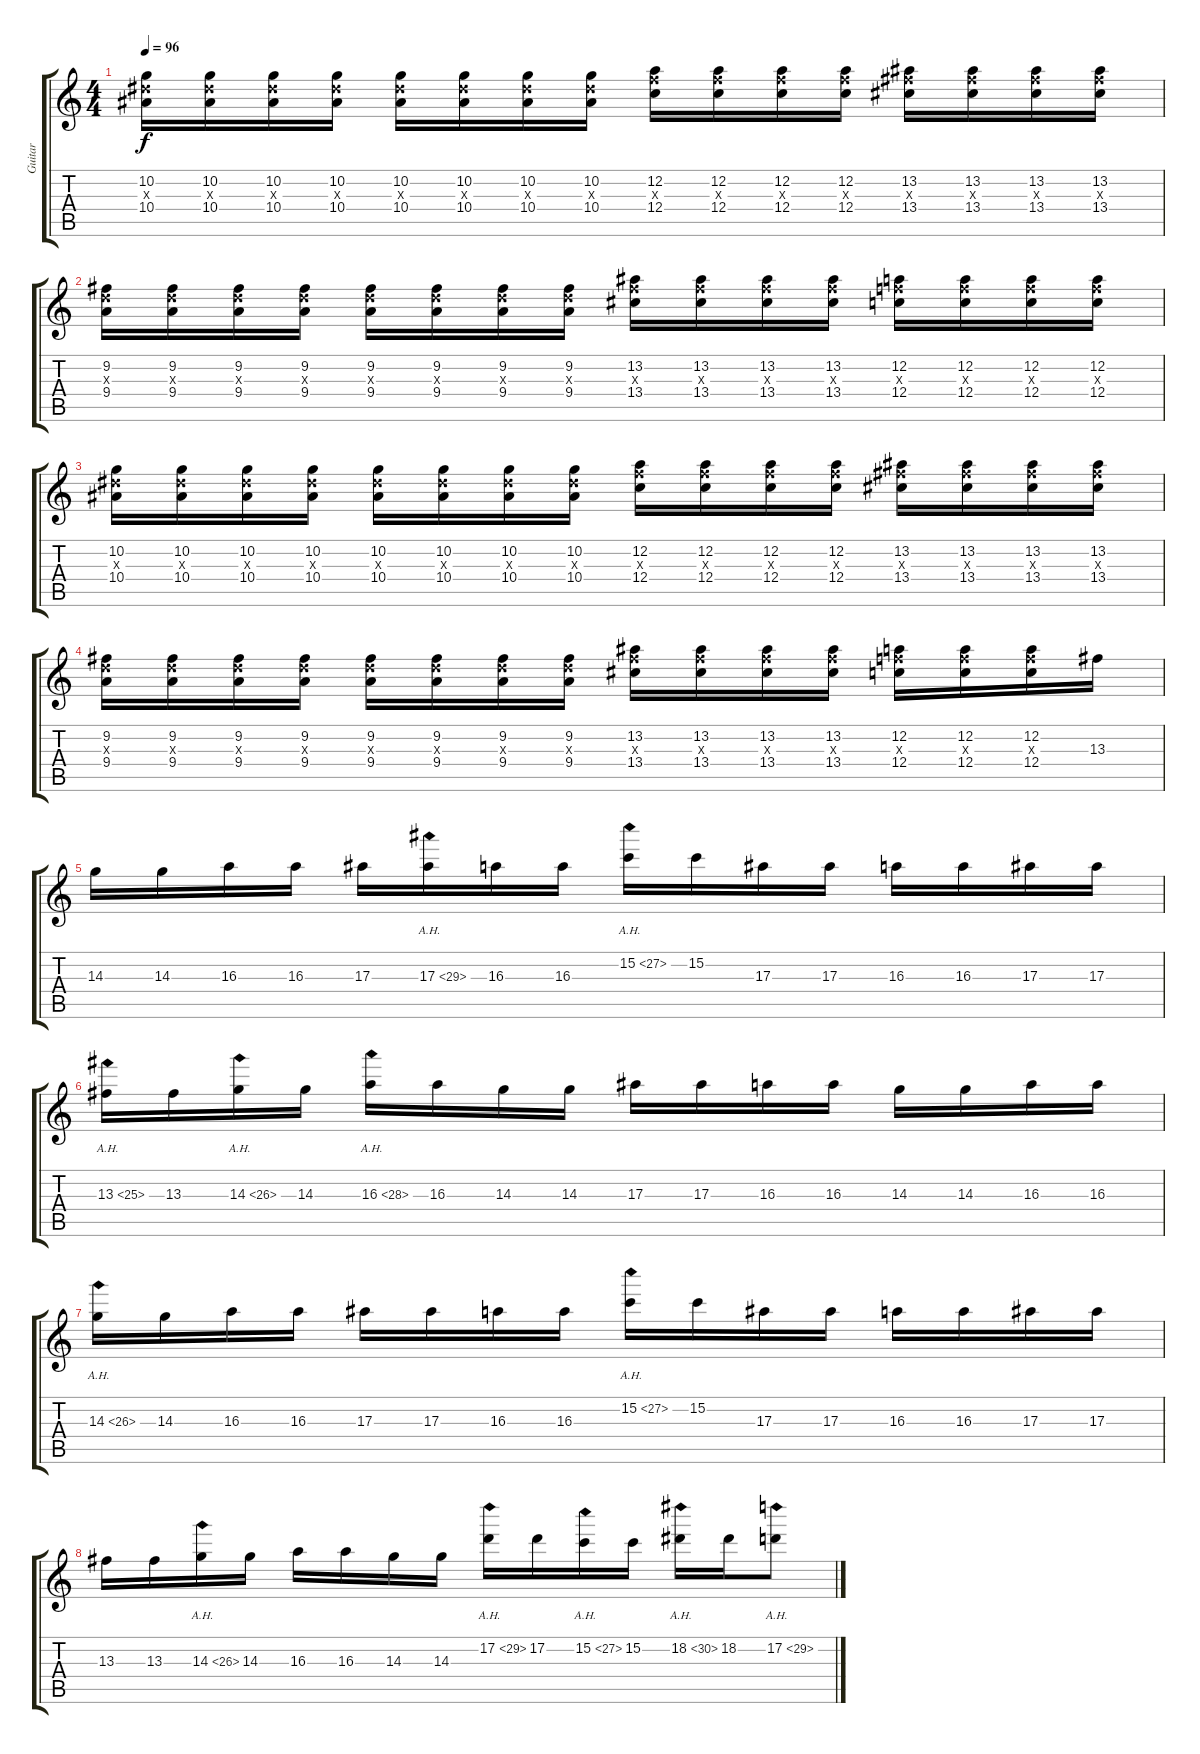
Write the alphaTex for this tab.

\track ("Guitar" "Guitar") {instrument distortionguitar}
\staff {score tabs}
\tuning (D4 A3 F3 C3 G2 C2) {hide}
\ts (4 4)
\tempo 96
\clef g2
\ks c
(10.2 10.3{x} 10.4).16{dy f} (10.2 10.3{x} 10.4).16 (10.2 10.3{x} 10.4).16 (10.2 10.3{x} 10.4).16 (10.2 10.3{x} 10.4).16 (10.2 10.3{x} 10.4).16 (10.2 10.3{x} 10.4).16 (10.2 10.3{x} 10.4).16 (12.2 12.3{x} 12.4).16 (12.2 12.3{x} 12.4).16 (12.2 12.3{x} 12.4).16 (12.2 12.3{x} 12.4).16 (13.2 13.3{x} 13.4).16 (13.2 13.3{x} 13.4).16 (13.2 13.3{x} 13.4).16 (13.2 13.3{x} 13.4).16 |
(9.2 9.3{x} 9.4).16 (9.2 9.3{x} 9.4).16 (9.2 9.3{x} 9.4).16 (9.2 9.3{x} 9.4).16 (9.2 9.3{x} 9.4).16 (9.2 9.3{x} 9.4).16 (9.2 9.3{x} 9.4).16 (9.2 9.3{x} 9.4).16 (13.2 13.3{x} 13.4).16 (13.2 13.3{x} 13.4).16 (13.2 13.3{x} 13.4).16 (13.2 13.3{x} 13.4).16 (12.2 12.3{x} 12.4).16 (12.2 12.3{x} 12.4).16 (12.2 12.3{x} 12.4).16 (12.2 12.3{x} 12.4).16 |
(10.2 10.3{x} 10.4).16 (10.2 10.3{x} 10.4).16 (10.2 10.3{x} 10.4).16 (10.2 10.3{x} 10.4).16 (10.2 10.3{x} 10.4).16 (10.2 10.3{x} 10.4).16 (10.2 10.3{x} 10.4).16 (10.2 10.3{x} 10.4).16 (12.2 12.3{x} 12.4).16 (12.2 12.3{x} 12.4).16 (12.2 12.3{x} 12.4).16 (12.2 12.3{x} 12.4).16 (13.2 13.3{x} 13.4).16 (13.2 13.3{x} 13.4).16 (13.2 13.3{x} 13.4).16 (13.2 13.3{x} 13.4).16 |
(9.2 9.3{x} 9.4).16 (9.2 9.3{x} 9.4).16 (9.2 9.3{x} 9.4).16 (9.2 9.3{x} 9.4).16 (9.2 9.3{x} 9.4).16 (9.2 9.3{x} 9.4).16 (9.2 9.3{x} 9.4).16 (9.2 9.3{x} 9.4).16 (13.2 13.3{x} 13.4).16 (13.2 13.3{x} 13.4).16 (13.2 13.3{x} 13.4).16 (13.2 13.3{x} 13.4).16 (12.2 12.3{x} 12.4).16 (12.2 12.3{x} 12.4).16 (12.2 12.3{x} 12.4).16 13.3.16 |
14.3.16 14.3.16 16.3.16 16.3.16 17.3.16 17.3{ah 12}.16 16.3.16 16.3.16 15.2{ah 12}.16 15.2.16 17.3.16 17.3.16 16.3.16 16.3.16 17.3.16 17.3.16 |
13.3{ah 12}.16 13.3.16 14.3{ah 12}.16 14.3.16 16.3{ah 12}.16 16.3.16 14.3.16 14.3.16 17.3.16 17.3.16 16.3.16 16.3.16 14.3.16 14.3.16 16.3.16 16.3.16 |
14.3{ah 12}.16 14.3.16 16.3.16 16.3.16 17.3.16 17.3.16 16.3.16 16.3.16 15.2{ah 12}.16 15.2.16 17.3.16 17.3.16 16.3.16 16.3.16 17.3.16 17.3.16 |
13.3.16 13.3.16 14.3{ah 12}.16 14.3.16 16.3.16 16.3.16 14.3.16 14.3.16 17.2{ah 12}.16 17.2.16 15.2{ah 12}.16 15.2.16 18.2{ah 12}.16 18.2.16 17.2{ah 12}.8
